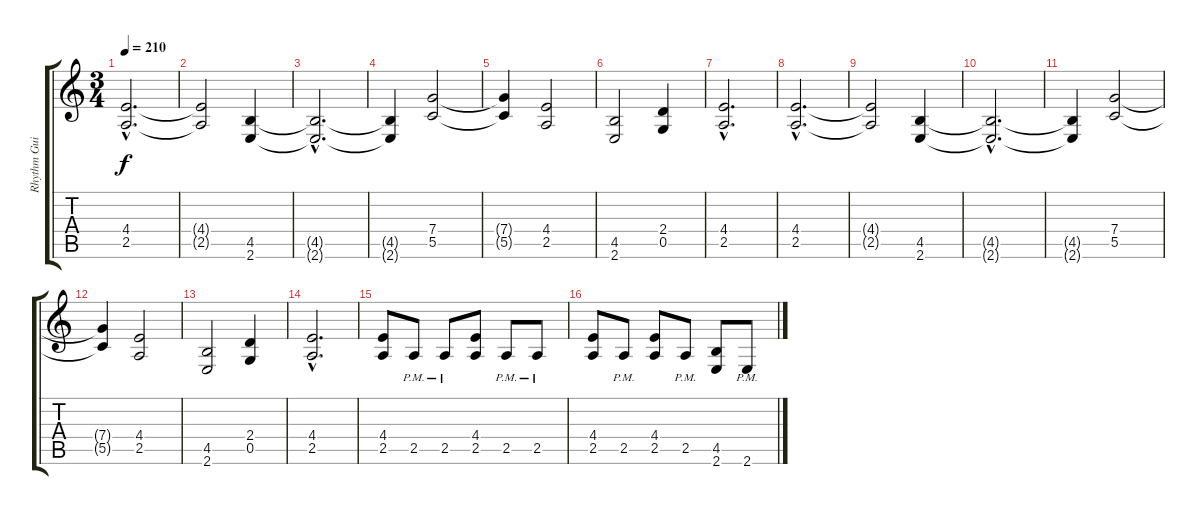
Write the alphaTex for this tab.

\track ("Rhythm Guitar" "Rhythm Gui") {instrument distortionguitar}
\staff {score tabs}
\tuning (D4 A3 F3 C3 G2 D2) {hide}
\ts (3 4)
\tempo 210
\clef g2
\ks c
(4.4{hac} 2.5{hac}).2{d dy f} |
(4.4{t} 2.5{t}).2 (4.5 2.6).4 |
(4.5{hac t} 2.6{hac t}).2{d} |
(4.5{t} 2.6{t}).4 (7.4 5.5).2 |
(7.4{t} 5.5{t}).4 (4.4 2.5).2 |
(4.5 2.6).2 (2.4 0.5).4 |
(4.4{hac} 2.5{hac}).2{d} |
(4.4{hac} 2.5{hac}).2{d} |
(4.4{t} 2.5{t}).2 (4.5 2.6).4 |
(4.5{hac t} 2.6{hac t}).2{d} |
(4.5{t} 2.6{t}).4 (7.4 5.5).2 |
(7.4{t} 5.5{t}).4 (4.4 2.5).2 |
(4.5 2.6).2 (2.4 0.5).4 |
(4.4{hac} 2.5{hac}).2{d} |
(4.4 2.5).8 2.5{pm}.8 2.5{pm}.8 (4.4 2.5).8 2.5{pm}.8 2.5{pm}.8 |
(4.4 2.5).8 2.5{pm}.8 (4.4 2.5).8 2.5{pm}.8 (4.5 2.6).8 2.6{pm}.8
